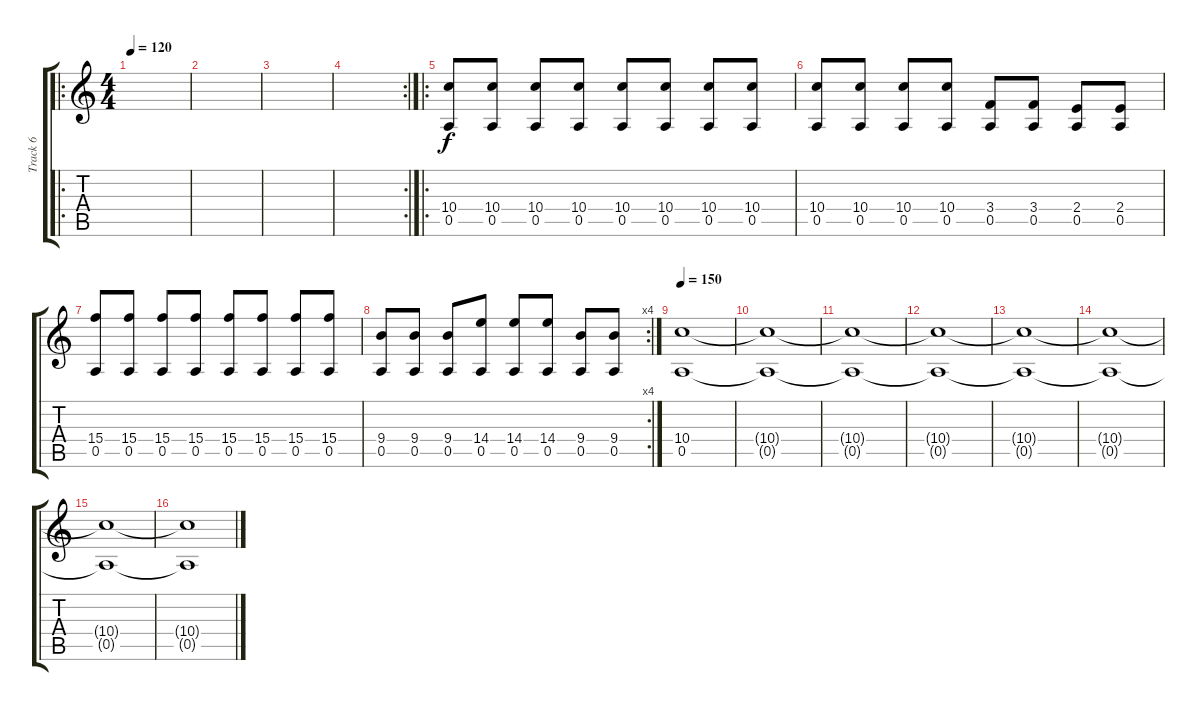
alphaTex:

\track ("Track 6" "Track 6") {instrument overdrivenguitar}
\staff {score tabs}
\tuning (E4 B3 G3 D3 A2 E2) {hide}
\ro
\ts (4 4)
\tempo 120
\clef g2
\ks c
|
|
|
\rc 2
|
\ro
(10.4 0.5).8 (10.4 0.5).8 (10.4 0.5).8 (10.4 0.5).8 (10.4 0.5).8 (10.4 0.5).8 (10.4 0.5).8 (10.4 0.5).8 |
(10.4 0.5).8 (10.4 0.5).8 (10.4 0.5).8 (10.4 0.5).8 (3.4 0.5).8 (3.4 0.5).8 (2.4 0.5).8 (2.4 0.5).8 |
(15.4 0.5).8 (15.4 0.5).8 (15.4 0.5).8 (15.4 0.5).8 (15.4 0.5).8 (15.4 0.5).8 (15.4 0.5).8 (15.4 0.5).8 |
\rc 4
(9.4 0.5).8 (9.4 0.5).8 (9.4 0.5).8 (14.4 0.5).8 (14.4 0.5).8 (14.4 0.5).8 (9.4 0.5).8 (9.4 0.5).8 |
\tempo 150
(10.4 0.5).1 |
(10.4{t} 0.5{t}).1 |
(10.4{t} 0.5{t}).1 |
(10.4{t} 0.5{t}).1 |
(10.4{t} 0.5{t}).1 |
(10.4{t} 0.5{t}).1 |
(10.4{t} 0.5{t}).1 |
(10.4{t} 0.5{t}).1
